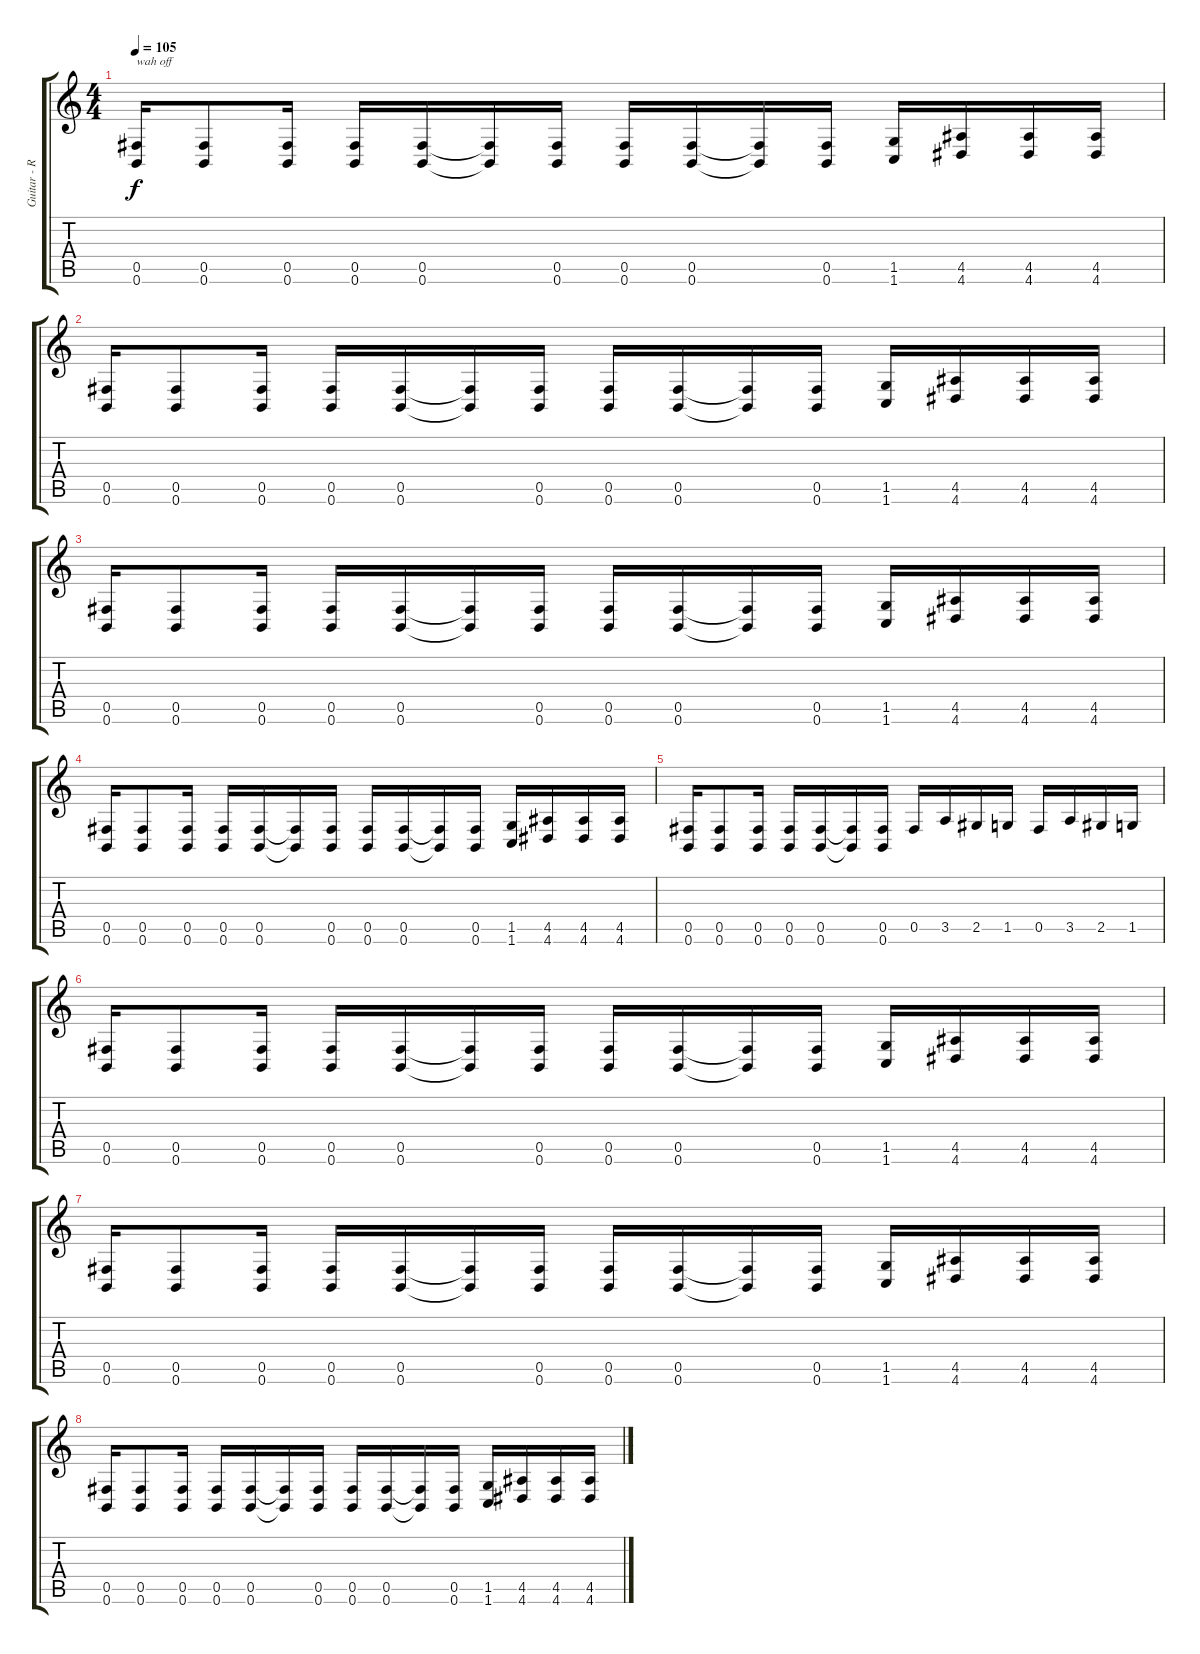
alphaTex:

\track ("Guitar - Rythm" "Guitar - R") {instrument distortionguitar}
\staff {score tabs}
\tuning (Db4 Ab3 E3 B2 Gb2 B1) {hide}
\ts (4 4)
\tempo 105
\clef g2
\ks c
(0.5 0.6).16{txt "wah off" dy f} (0.5 0.6).8 (0.5 0.6).16 (0.5 0.6).16 (0.5 0.6).16 (0.5{t} 0.6{t}).16 (0.5 0.6).16 (0.5 0.6).16 (0.5 0.6).16 (0.5{t} 0.6{t}).16 (0.5 0.6).16 (1.5 1.6).16 (4.5 4.6).16 (4.5 4.6).16 (4.5 4.6).16 |
(0.5 0.6).16{instrument distortionguitar} (0.5 0.6).8 (0.5 0.6).16 (0.5 0.6).16 (0.5 0.6).16 (0.5{t} 0.6{t}).16 (0.5 0.6).16 (0.5 0.6).16 (0.5 0.6).16 (0.5{t} 0.6{t}).16 (0.5 0.6).16 (1.5 1.6).16 (4.5 4.6).16 (4.5 4.6).16 (4.5 4.6).16 |
(0.5 0.6).16{instrument distortionguitar} (0.5 0.6).8 (0.5 0.6).16 (0.5 0.6).16 (0.5 0.6).16 (0.5{t} 0.6{t}).16 (0.5 0.6).16 (0.5 0.6).16 (0.5 0.6).16 (0.5{t} 0.6{t}).16 (0.5 0.6).16 (1.5 1.6).16 (4.5 4.6).16 (4.5 4.6).16 (4.5 4.6).16 |
(0.5 0.6).16{instrument distortionguitar} (0.5 0.6).8 (0.5 0.6).16 (0.5 0.6).16 (0.5 0.6).16 (0.5{t} 0.6{t}).16 (0.5 0.6).16 (0.5 0.6).16 (0.5 0.6).16 (0.5{t} 0.6{t}).16 (0.5 0.6).16 (1.5 1.6).16 (4.5 4.6).16 (4.5 4.6).16 (4.5 4.6).16 |
(0.5 0.6).16{instrument distortionguitar} (0.5 0.6).8 (0.5 0.6).16 (0.5 0.6).16 (0.5 0.6).16 (0.5{t} 0.6{t}).16 (0.5 0.6).16 0.5.16 3.5.16 2.5.16 1.5.16 0.5.16 3.5.16 2.5.16 1.5.16 |
(0.5 0.6).16{instrument distortionguitar} (0.5 0.6).8 (0.5 0.6).16 (0.5 0.6).16 (0.5 0.6).16 (0.5{t} 0.6{t}).16 (0.5 0.6).16 (0.5 0.6).16 (0.5 0.6).16 (0.5{t} 0.6{t}).16 (0.5 0.6).16 (1.5 1.6).16 (4.5 4.6).16 (4.5 4.6).16 (4.5 4.6).16 |
(0.5 0.6).16{instrument distortionguitar} (0.5 0.6).8 (0.5 0.6).16 (0.5 0.6).16 (0.5 0.6).16 (0.5{t} 0.6{t}).16 (0.5 0.6).16 (0.5 0.6).16 (0.5 0.6).16 (0.5{t} 0.6{t}).16 (0.5 0.6).16 (1.5 1.6).16 (4.5 4.6).16 (4.5 4.6).16 (4.5 4.6).16 |
(0.5 0.6).16{instrument distortionguitar} (0.5 0.6).8 (0.5 0.6).16 (0.5 0.6).16 (0.5 0.6).16 (0.5{t} 0.6{t}).16 (0.5 0.6).16 (0.5 0.6).16 (0.5 0.6).16 (0.5{t} 0.6{t}).16 (0.5 0.6).16 (1.5 1.6).16 (4.5 4.6).16 (4.5 4.6).16 (4.5 4.6).16
